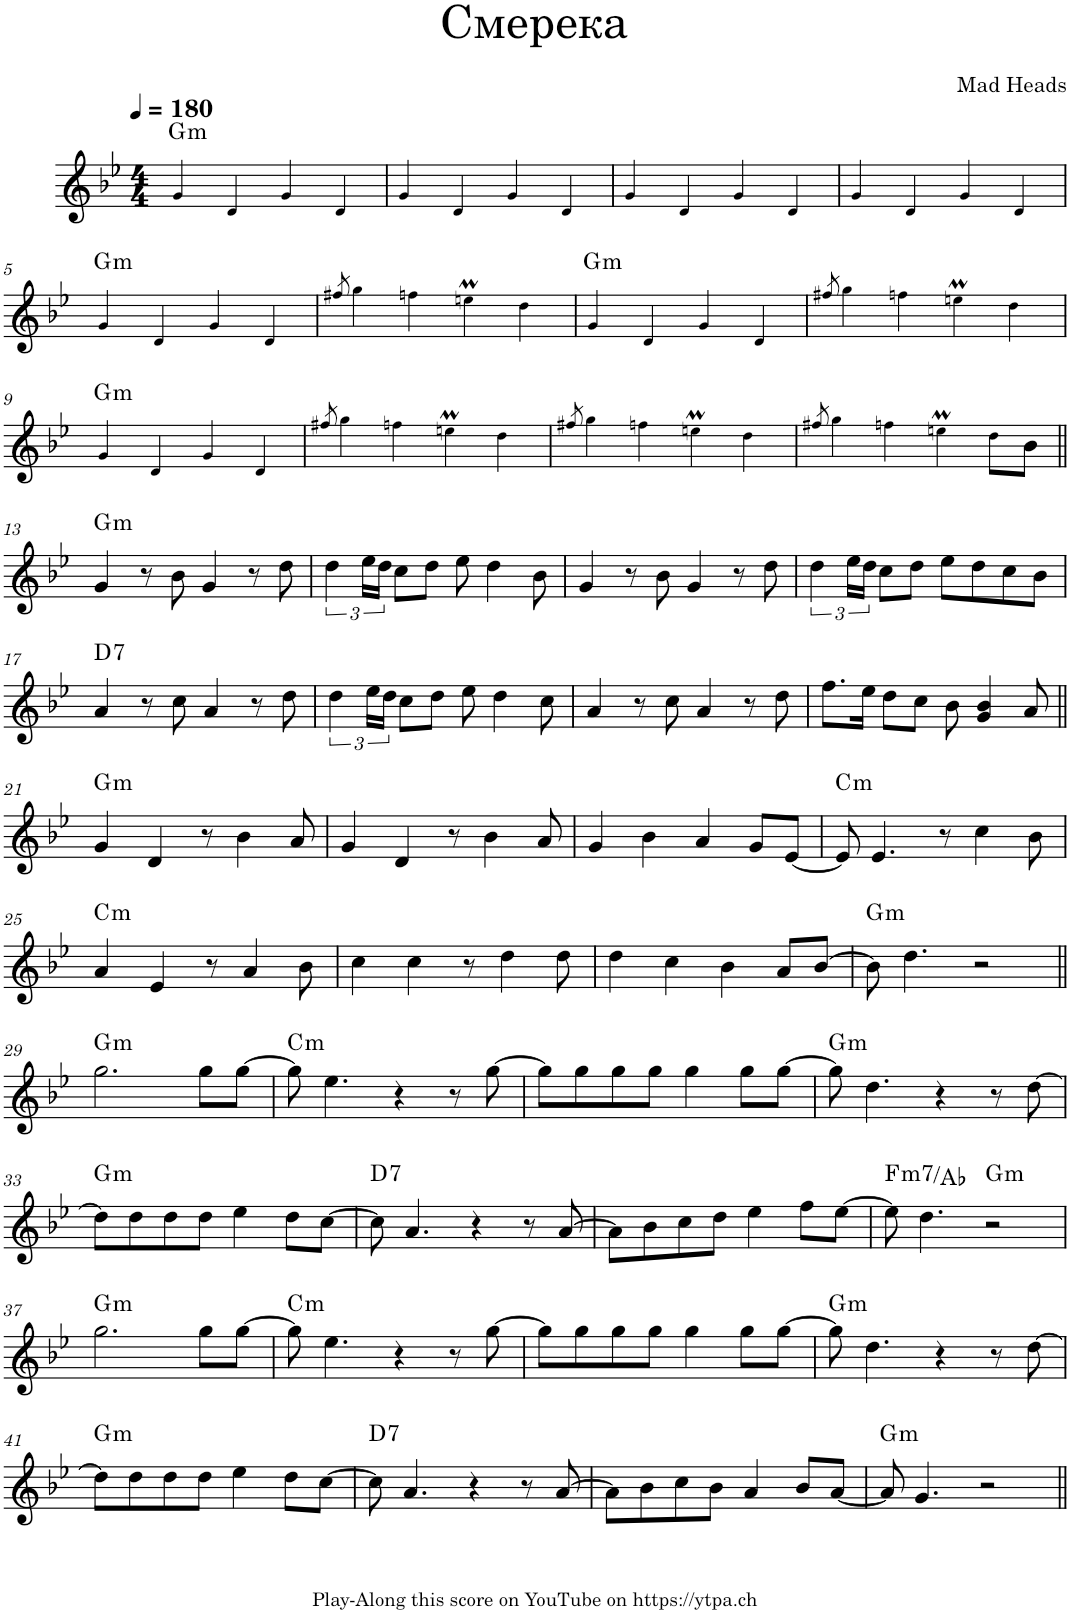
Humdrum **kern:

**kern	**harte
*part1	*part1
*staff1	*
*I"Piano	*
*I'Pno.	*
*clefG2	*
*k[b-e-]	*
*M4/4	*
*MM180	*
=1	=1
!	!LO:H:kt=m
4g!/	G:min
4d!/	.
4g!/	.
4d!/	.
=2	=2
4g!/	.
4d!/	.
4g!/	.
4d!/	.
=3	=3
4g!/	.
4d!/	.
4g!/	.
4d!/	.
=4	=4
4g!/	.
4d!/	.
4g!/	.
4d!/	.
!!LO:LB:g=z
=5	=5
!	!LO:H:kt=m
4g!/	G:min
4d!/	.
4g!/	.
4d!/	.
=6	=6
8qff#X/	.
4gg!\	.
4ffn!\	.
4eenm!\	.
4dd!\	.
=7	=7
!	!LO:H:kt=m
4g!/	G:min
4d!/	.
4g!/	.
4d!/	.
=8	=8
8qff#X/	.
4gg!\	.
4ffn!\	.
4eenm!\	.
4dd!\	.
!!LO:LB:g=z
=9	=9
!	!LO:H:kt=m
4g!/	G:min
4d!/	.
4g!/	.
4d!/	.
=10	=10
8qff#X/	.
4gg!\	.
4ffn!\	.
4eenm!\	.
4dd!\	.
=11	=11
8qff#X/	.
4gg!\	.
4ffn!\	.
4eenm!\	.
4dd!\	.
=12	=12
8qff#X/	.
4gg!\	.
4ffn!\	.
4eenm!\	.
8dd!\L	.
8b-\J	.
!!LO:LB:g=z
=13||	=13||
!	!LO:H:kt=m
4g/	G:min
8r	.
8b-\	.
4g/	.
8r	.
8dd\	.
=14	=14
6dd\	.
24ee-\LL	.
24dd\JJ	.
8cc\L	.
8dd\J	.
8ee-\	.
4dd\	.
8b-\	.
=15	=15
4g/	.
8r	.
8b-\	.
4g/	.
8r	.
8dd\	.
=16	=16
6dd\	.
24ee-\LL	.
24dd\JJ	.
8cc\L	.
8dd\J	.
8ee-\L	.
8dd\	.
8cc\	.
8b-\J	.
!!LO:LB:g=z
=17	=17
!	!LO:H:kt=7
4a/	D:7
8r	.
8cc\	.
4a/	.
8r	.
8dd\	.
=18	=18
6dd\	.
24ee-\LL	.
24dd\JJ	.
8cc\L	.
8dd\J	.
8ee-\	.
4dd\	.
8cc\	.
=19	=19
4a/	.
8r	.
8cc\	.
4a/	.
8r	.
8dd\	.
=20	=20
8.ff\L	.
16ee-\Jk	.
8dd\L	.
8cc\J	.
8b-\	.
4g/ 4b-/	.
8a/	.
!!LO:LB:g=z
=21||	=21||
!	!LO:H:kt=m
4g/	G:min
4d/	.
8r	.
4b-\	.
8a/	.
=22	=22
4g/	.
4d/	.
8r	.
4b-\	.
8a/	.
=23	=23
4g/	.
4b-\	.
4a/	.
8g/L	.
[8e-/J	.
=24	=24
!	!LO:H:kt=m
8e-/]	C:min
4.e-/	.
8r	.
4cc\	.
8b-\	.
!!LO:LB:g=z
=25	=25
!	!LO:H:kt=m
4a/	C:min
4e-/	.
8r	.
4a/	.
8b-\	.
=26	=26
4cc\	.
4cc\	.
8r	.
4dd\	.
8dd\	.
=27	=27
4dd\	.
4cc\	.
4b-\	.
8a/L	.
[8b-/J	.
=28	=28
!	!LO:H:kt=m
8b-\]	G:min
4.dd\	.
2r	.
!!LO:LB:g=z
=29||	=29||
!	!LO:H:kt=m
2.gg\	G:min
8gg\L	.
[8gg\J	.
=30	=30
!	!LO:H:kt=m
8gg\]	C:min
4.ee-\	.
4r	.
8r	.
[8gg\	.
=31	=31
8gg\L]	.
8gg\	.
8gg\	.
8gg\J	.
4gg\	.
8gg\L	.
[8gg\J	.
=32	=32
!	!LO:H:kt=m
8gg\]	G:min
4.dd\	.
4r	.
8r	.
[8dd\	.
!!LO:LB:g=z
=33	=33
!	!LO:H:kt=m
8dd\L]	G:min
8dd\	.
8dd\	.
8dd\J	.
4ee-\	.
8dd\L	.
[8cc\J	.
=34	=34
!	!LO:H:kt=7
8cc\]	D:7
4.a/	.
4r	.
8r	.
[8a/	.
=35	=35
8a\L]	.
8b-\	.
8cc\	.
8dd\J	.
4ee-\	.
8ff\L	.
[8ee-\J	.
=36	=36
!	!LO:H:kt=m7
8ee-\]	F:min7/b3
4.dd\	.
!	!LO:H:kt=m
2r	G:min
!!LO:LB:g=z
=37	=37
!	!LO:H:kt=m
2.gg\	G:min
8gg\L	.
[8gg\J	.
=38	=38
!	!LO:H:kt=m
8gg\]	C:min
4.ee-\	.
4r	.
8r	.
[8gg\	.
=39	=39
8gg\L]	.
8gg\	.
8gg\	.
8gg\J	.
4gg\	.
8gg\L	.
[8gg\J	.
=40	=40
!	!LO:H:kt=m
8gg\]	G:min
4.dd\	.
4r	.
8r	.
[8dd\	.
!!LO:LB:g=z
=41	=41
!	!LO:H:kt=m
8dd\L]	G:min
8dd\	.
8dd\	.
8dd\J	.
4ee-\	.
8dd\L	.
[8cc\J	.
=42	=42
!	!LO:H:kt=7
8cc\]	D:7
4.a/	.
4r	.
8r	.
[8a/	.
=43	=43
8a\L]	.
8b-\	.
8cc\	.
8b-\J	.
4a/	.
8b-/L	.
[8a/J	.
=44	=44
!	!LO:H:kt=m
8a/]	G:min
4.g/	.
2r	.
=||	=||
*-	*-
